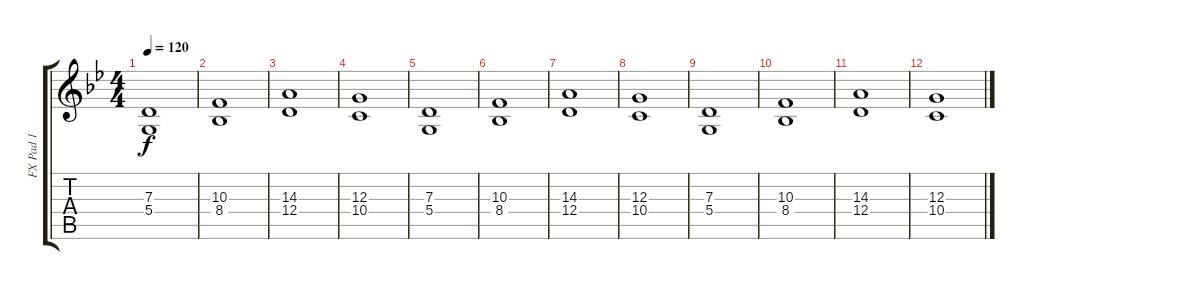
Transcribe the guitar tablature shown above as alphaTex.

\track ("FX Pad 1" "FX Pad 1") {instrument pad8sweep}
\staff {score tabs}
\tuning (E4 B3 G3 D3 A2 E2) {hide}
\ts (4 4)
\tempo 120
\clef g2
\ks bb
(7.3 5.4).1{dy f} |
(10.3 8.4).1 |
(14.3 12.4).1 |
(12.3 10.4).1 |
(7.3 5.4).1 |
(10.3 8.4).1 |
(14.3 12.4).1 |
(12.3 10.4).1 |
(7.3 5.4).1{volume 13} |
(10.3 8.4).1 |
(14.3 12.4).1 |
(12.3 10.4).1
